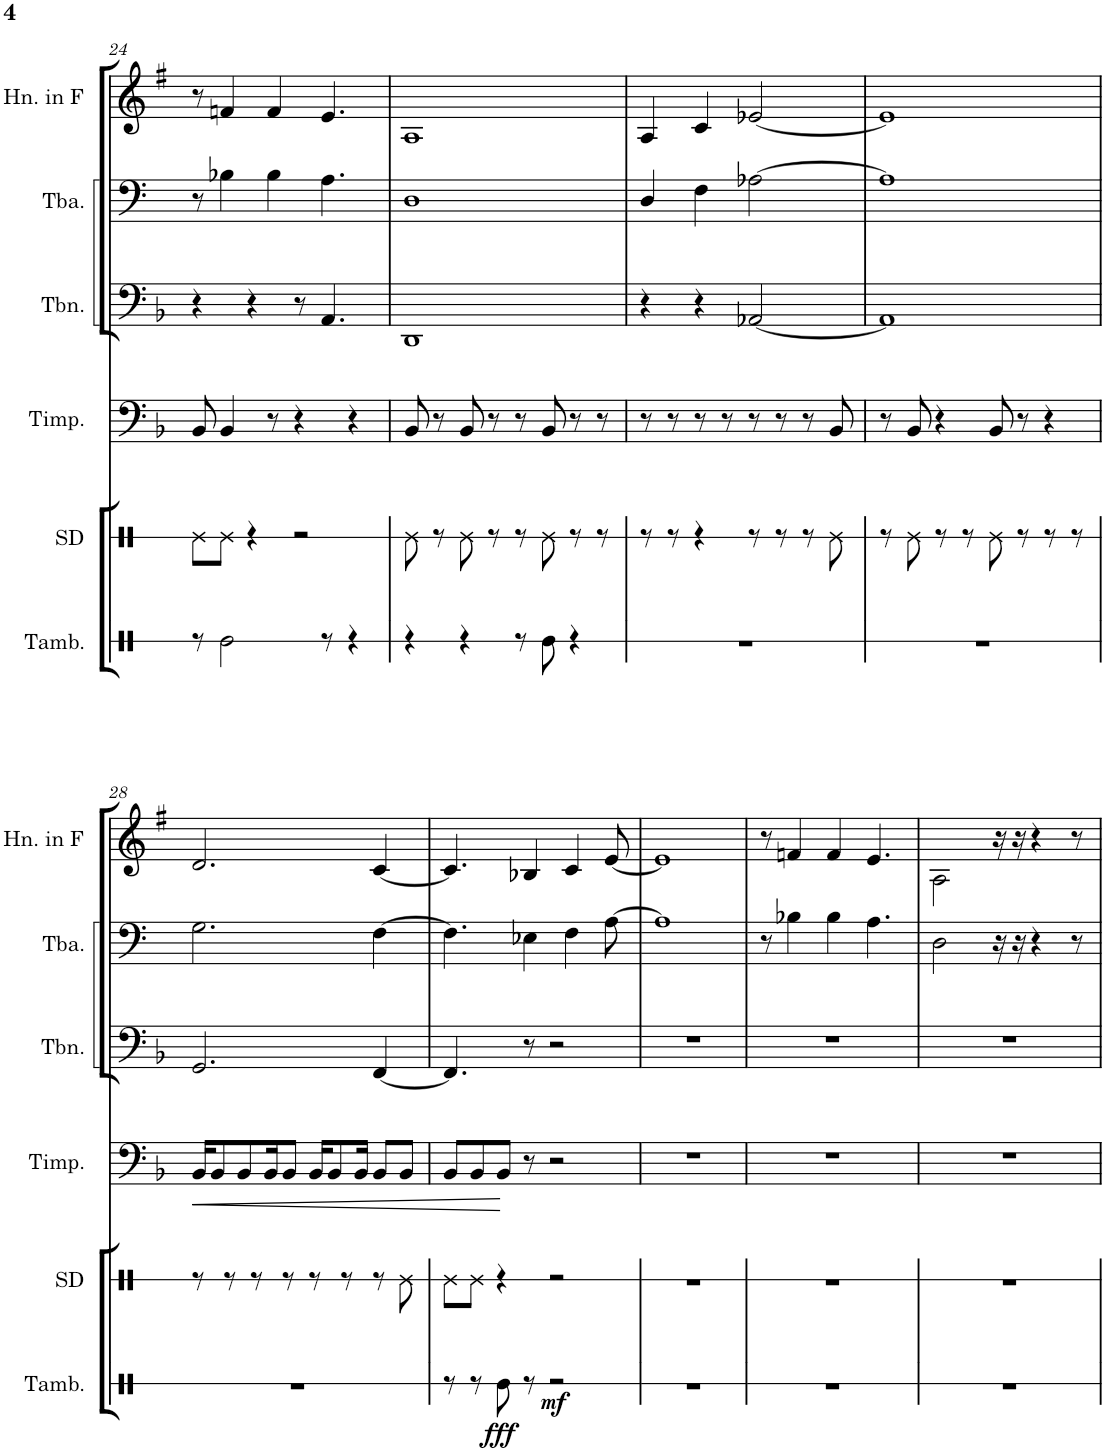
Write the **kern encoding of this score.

**kern	**dynam	**kern	**kern	**dynam	**kern	**kern	**kern
*part6	*part6	*part5	*part4	*part4	*part3	*part2	*part1
*staff6	*staff6	*staff5	*staff4	*staff4	*staff3	*staff2	*staff1
*I"Tambourine	*	*I"Snare Drum	*I"Timpani	*	*I"Trombone	*I"Tuba	*I"Horn in F
*I'Tamb.	*	*I'SD	*I'Timp.	*	*I'Tbn.	*I'Tba.	*I'Hn. in F
!!LO:PB:g=z
*clefX	*	*clefX	*clefF4	*	*clefF4	*clefF4	*clefG2
*	*	*	*	*	*	*	*Trd4c7
*k[]	*	*k[]	*k[b-]	*	*k[b-]	*k[]	*k[f#]
*M4/4	*	*M4/4	*M4/4	*	*M4/4	*M4/4	*M4/4
=24	=24	=24	=24	=24	=24	=24	=24
8r	.	8Re\L	8BB-/	.	4r	8r	8r
2Re\	.	8Re\J	4BB-/	.	.	4B-X\	4fn/
.	.	4r	.	.	4r	.	.
.	.	.	8r	.	.	4B-\	4f/
.	.	2r	4r	.	8r	.	.
8r	.	.	.	.	4.AA/	4.A\	4.e/
4r	.	.	4r	.	.	.	.
=25	=25	=25	=25	=25	=25	=25	=25
4r	.	8Re\	8BB-/	.	1DD	1D	1A
.	.	8r	8r	.	.	.	.
4r	.	8Re\	8BB-/	.	.	.	.
.	.	8r	8r	.	.	.	.
8r	.	8r	8r	.	.	.	.
8Re\	.	8Re\	8BB-/	.	.	.	.
4r	.	8r	8r	.	.	.	.
.	.	8r	8r	.	.	.	.
=26	=26	=26	=26	=26	=26	=26	=26
1r	.	8r	8r	.	4r	4D/	4A/
.	.	8r	8r	.	.	.	.
.	.	4r	8r	.	4r	4F\	4c/
.	.	.	8r	.	.	.	.
.	.	8r	8r	.	[2AA-X/	[2A-X\	[2e-X/
.	.	8r	8r	.	.	.	.
.	.	8r	8r	.	.	.	.
.	.	8Re\	8BB-/	.	.	.	.
=27	=27	=27	=27	=27	=27	=27	=27
1r	.	8r	8r	.	1AA-]	1A-]	1e-]
.	.	8Re\	8BB-/	.	.	.	.
.	.	8r	4r	.	.	.	.
.	.	8r	.	.	.	.	.
.	.	8Re\	8BB-/	.	.	.	.
.	.	8r	8r	.	.	.	.
.	.	8r	4r	.	.	.	.
.	.	8r	.	.	.	.	.
!!LO:LB:g=z
=28	=28	=28	=28	=28	=28	=28	=28
!	!	!	!	!LO:HP:b	!	!	!
1r	.	8r	16BB-/KL	<	2.GG/	2.G\	2.d/
.	.	.	8BB-/	.	.	.	.
.	.	8r	.	.	.	.	.
.	.	.	8BB-/	.	.	.	.
.	.	8r	.	.	.	.	.
.	.	.	16BB-/K	.	.	.	.
.	.	8r	8BB-/J	.	.	.	.
.	.	8r	16BB-/KL	.	.	.	.
.	.	.	8BB-/	.	.	.	.
.	.	8r	.	.	.	.	.
.	.	.	16BB-/Jk	.	.	.	.
.	.	8r	8BB-/L	.	[4FF/	[4F\	[4c/
.	.	8Re\	8BB-/J	.	.	.	.
=29	=29	=29	=29	=29	=29	=29	=29
8r	.	8Re\L	8BB-/L	.	4.FF/]	4.F\]	4.c/]
8r	.	8Re\J	8BB-/	.	.	.	.
!	!LO:DY:b	!	!	!	!	!	!
8Re\	fff	4r	8BB-/J	.	.	.	.
8r	.	.	8r	[	8r	4E-X\	4B-X/
!	!LO:DY:b	!	!	!	!	!	!
2r	mf	2r	2r	.	2r	.	.
.	.	.	.	.	.	4F\	4c/
.	.	.	.	.	.	[8A\	[8e/
=30	=30	=30	=30	=30	=30	=30	=30
1r	.	1r	1r	.	1r	1A]	1e]
=31	=31	=31	=31	=31	=31	=31	=31
1r	.	1r	1r	.	1r	8r	8r
.	.	.	.	.	.	4B-X\	4fn/
.	.	.	.	.	.	4B-\	4f/
.	.	.	.	.	.	4.A\	4.e/
=32	=32	=32	=32	=32	=32	=32	=32
1r	.	1r	1r	.	1r	2D\	2A\
.	.	.	.	.	.	16r	16r
.	.	.	.	.	.	16r	16r
.	.	.	.	.	.	4r	4r
.	.	.	.	.	.	8r	8r
=	=	=	=	=	=	=	=
*-	*-	*-	*-	*-	*-	*-	*-
